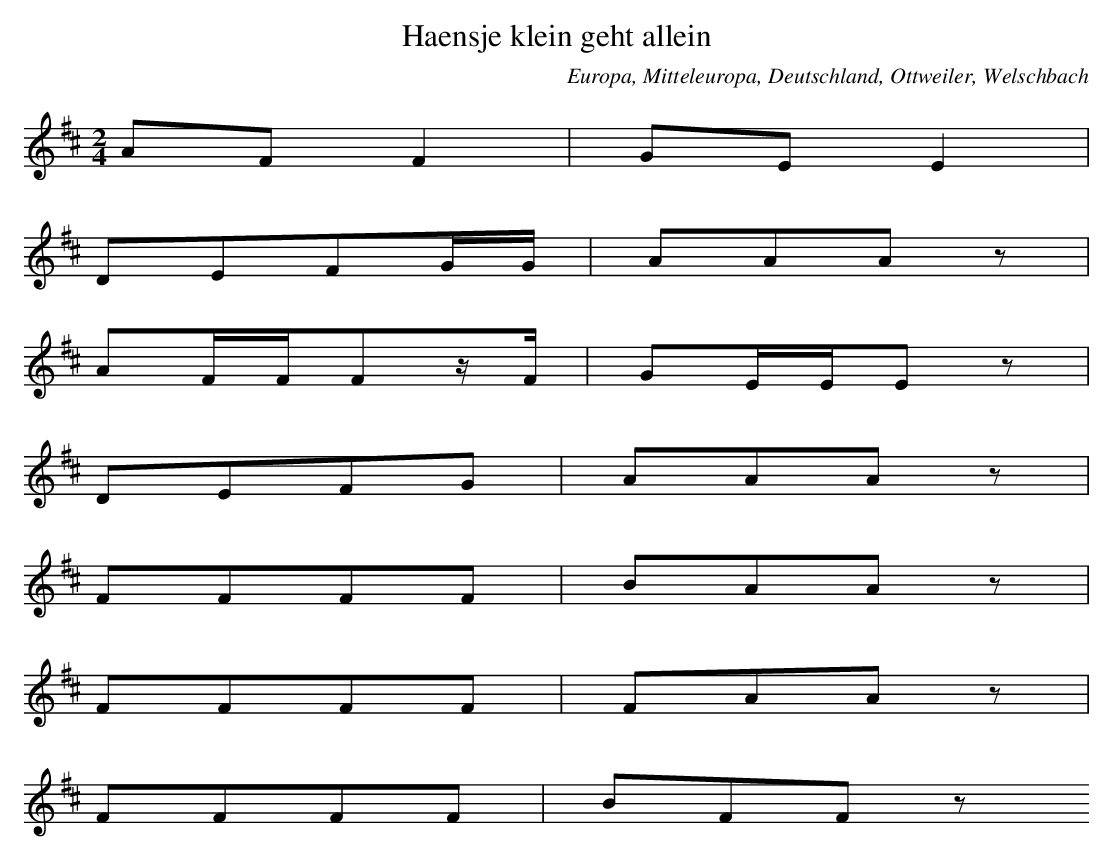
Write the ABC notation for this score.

X:1
T: Haensje klein geht allein
O: Europa, Mitteleuropa, Deutschland, Ottweiler, Welschbach
M: 2/4
L: 1/16
K: D
A2F2F4 | G2E2E4 |
D2E2F2GG | A2A2A2z2 |
A2FFF2zF | G2EEE2z2 |
D2E2F2G2 | A2A2A2z2 |
F2F2F2F2 | B2A2A2z2 |
F2F2F2F2 | F2A2A2z2 |
F2F2F2F2 | B2F2F2z2
